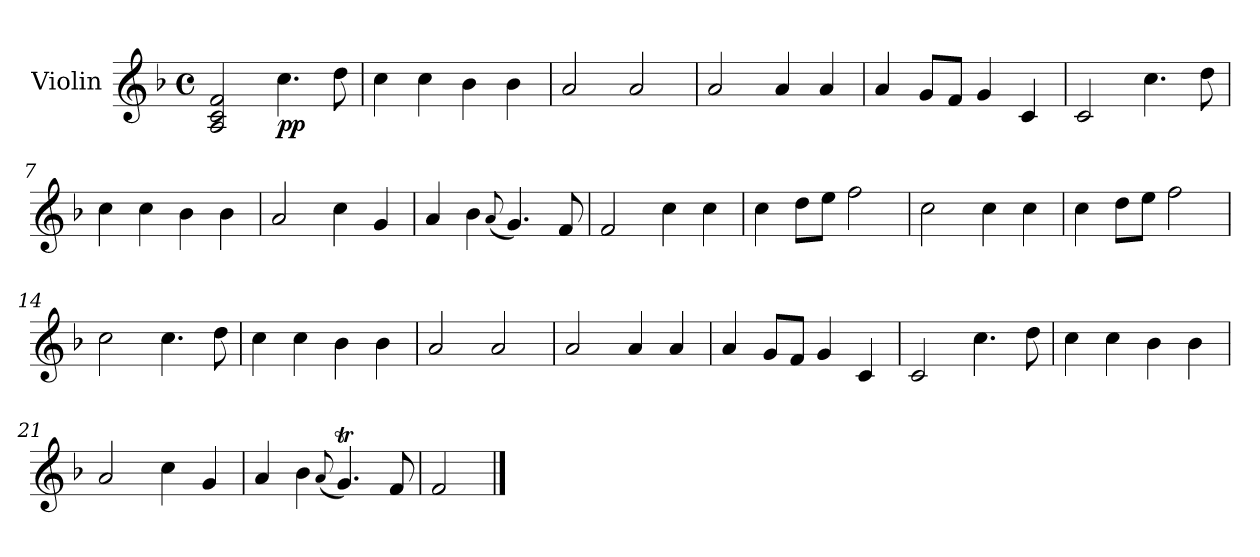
**kern	**dynam
*part1	*part1
*staff1	*staff1
*I"Violin	*
*I'Vln.	*
*clefG2	*
*k[b-]	*
*M4/4	*
*met(c)	*
=1	=1
2A/ 2c/ 2f/	.
!	!LO:DY:b
4.cc\	pp
8dd\	.
=2	=2
4cc\	.
4cc\	.
4b-\	.
4b-\	.
=3	=3
2a/	.
2a/	.
=4	=4
2a/	.
4a/	.
4a/	.
=5	=5
4a/	.
8g/L	.
8f/J	.
4g/	.
4c/	.
=6	=6
2c/	.
4.cc\	.
8dd\	.
=7	=7
4cc\	.
4cc\	.
4b-\	.
4b-\	.
!!LO:LB:g=z
=8	=8
2a/	.
4cc\	.
4g/	.
=9	=9
4a/	.
4b-\	.
(<8qqa/	.
4.g/)	.
8f/	.
=10	=10
2f/	.
4cc\	.
4cc\	.
=11	=11
4cc\	.
8dd\L	.
8ee\J	.
2ff\	.
=12	=12
2cc\	.
4cc\	.
4cc\	.
=13	=13
4cc\	.
8dd\L	.
8ee\J	.
2ff\	.
=14	=14
2cc\	.
4.cc\	.
8dd\	.
!!LO:LB:g=z
=15	=15
4cc\	.
4cc\	.
4b-\	.
4b-\	.
=16	=16
2a/	.
2a/	.
=17	=17
2a/	.
4a/	.
4a/	.
=18	=18
4a/	.
8g/L	.
8f/J	.
4g/	.
4c/	.
=19	=19
2c/	.
4.cc\	.
8dd\	.
=20	=20
4cc\	.
4cc\	.
4b-\	.
4b-\	.
=21	=21
2a/	.
4cc\	.
4g/	.
!!LO:LB:g=z
=22	=22
4a/	.
4b-\	.
(<8qqa/	.
4.gT/)	.
8f/	.
=23	=23
2f/	.
==	==
*-	*-
